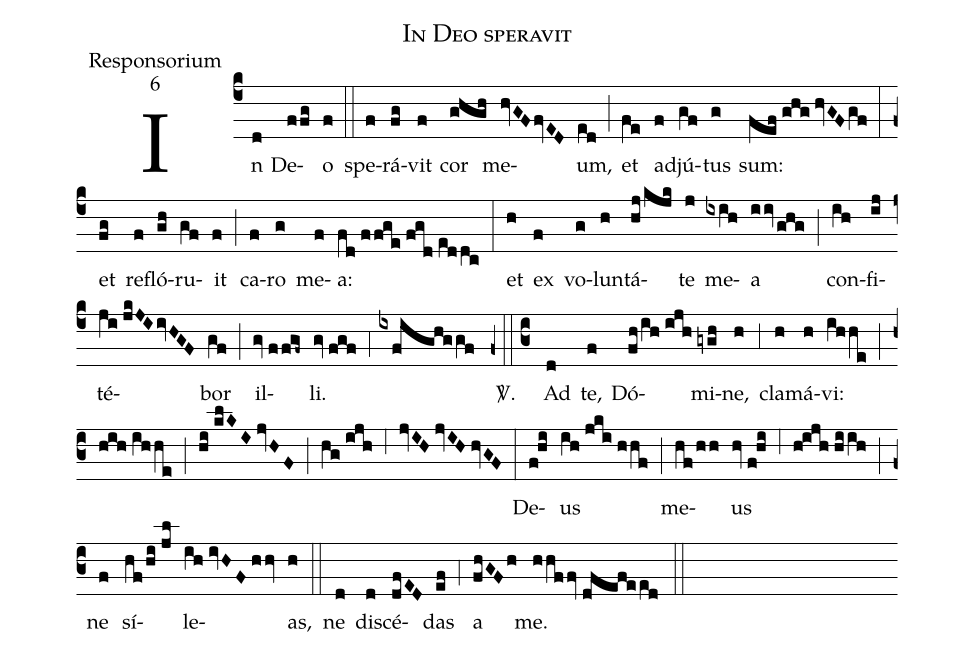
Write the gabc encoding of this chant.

name:In Deo speravit;
office-part:Responsorium;
mode:6;
%%
(c4) In(d) De(ffg)o(f) (::)
spe(f)rá(fg)vit(f) cor(ghgh) me(hvGF/fvED)um,(ed) (;) et(fe) ad(f)jú(gf)tus(g) sum:(fef//ghg//hvGF/gf) (:)
et(fg) re(f)fló(gh)ru(gf)it(f) (;) ca(f)ro(g) me(f)a:(fd//ffge//fgd//eddc) (:)
et(h) ex(f) vo(g)lun(h)tá(hj/kjk)te(j) me(ixih)a(iiv/ghg) (;) con(ih)fi(ij)té(ji//jkJI/ivHGF)bor(gf) (;) il(gv//ffgf~)li.(gv//fgf) (,4) (ixfighggf)
<sp>V/</sp>.(z0::c3) Ad(d) te,(f) Dó(fh/ih//ijh)mi(gygh)ne,(h) (,3) cla(h)má(h)vi:(ihhe) (;) (hih//ihhe) (;) (hi//klKI//jvHF) (;) (hg//ijh) (,6) (jvIH//jvIH//hvGF) (:)
De(f!hi)us(ih//jki//hhf) (;) me(hf/hh)us(hv//f!hi) (,6) (h!ijh//hiih) (;) ne(f) sí(hf/hi//jl)le(ih//ivHF//hhv)as,(h) (::)
ne(d) di(d)scé(dfED)das(ef) (,4) a(fhGFh) me.(hhffv//dfefeed) (::)
